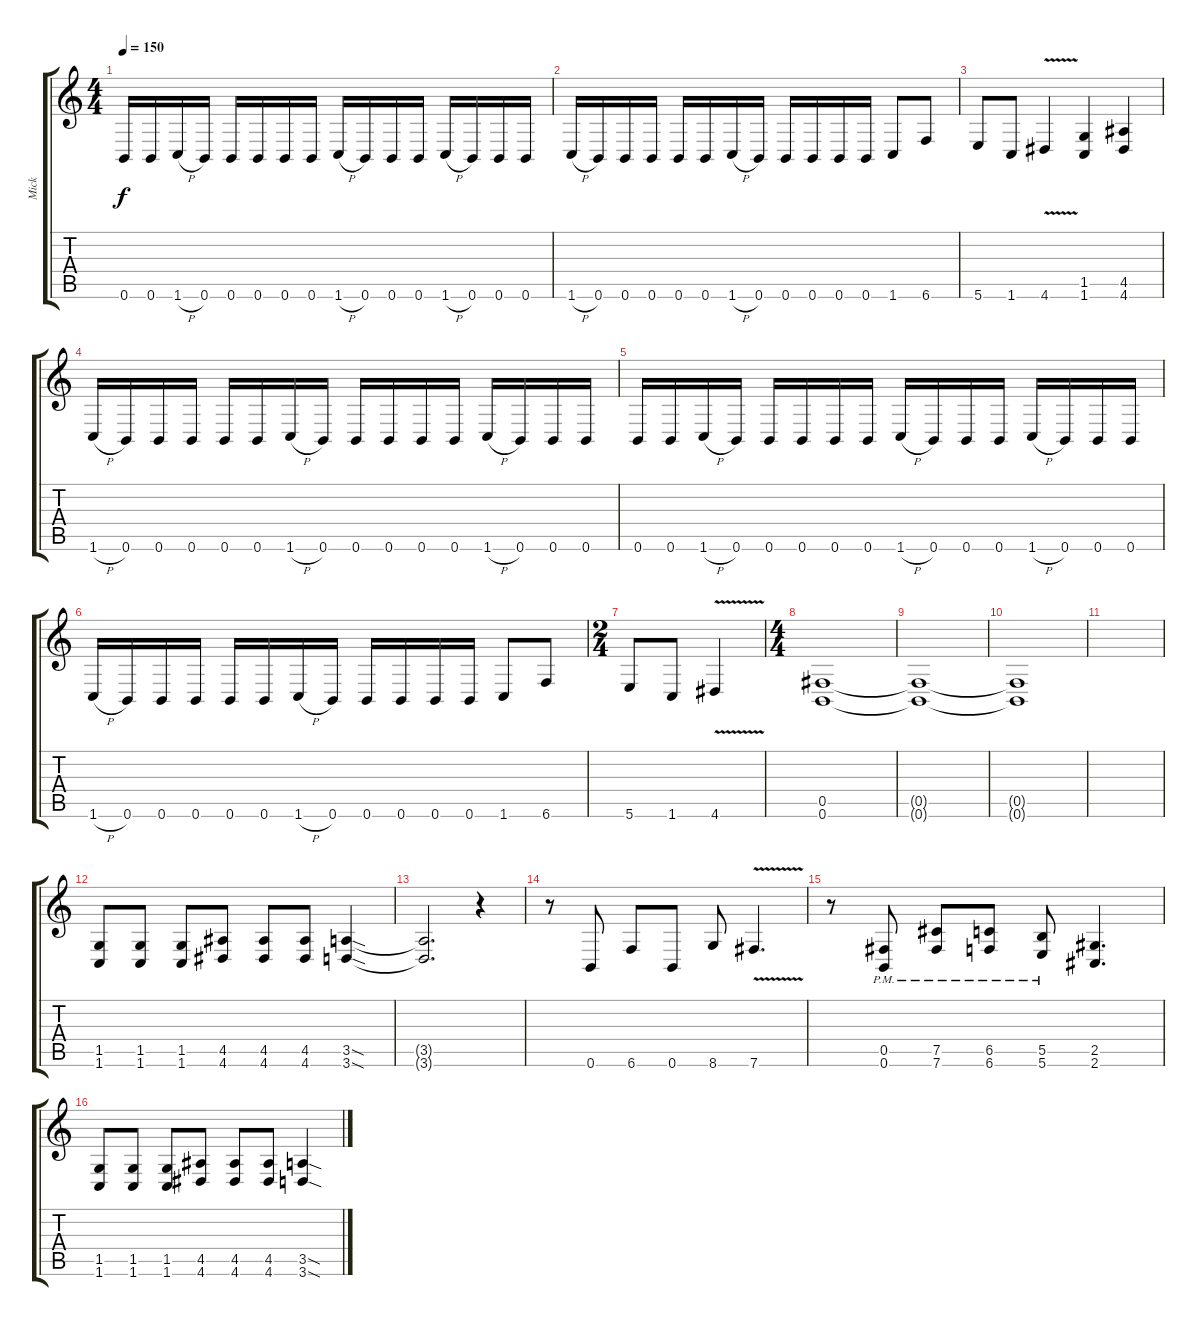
\track ("Mick" "Mick") {instrument distortionguitar}
\staff {score tabs}
\tuning (Db4 Ab3 E3 B2 Gb2 B1) {hide}
\ts (4 4)
\tempo 150
\clef g2
\ks c
0.6.16{dy f} 0.6.16 1.6{h}.16 0.6.16 0.6.16 0.6.16 0.6.16 0.6.16 1.6{h}.16 0.6.16 0.6.16 0.6.16 1.6{h}.16 0.6.16 0.6.16 0.6.16 |
1.6{h}.16 0.6.16 0.6.16 0.6.16 0.6.16 0.6.16 1.6{h}.16 0.6.16 0.6.16 0.6.16 0.6.16 0.6.16 1.6.8 6.6.8 |
5.6.8 1.6.8 4.6{v}.4 (1.5 1.6).4 (4.5 4.6).4 |
1.6{h}.16 0.6.16 0.6.16 0.6.16 0.6.16 0.6.16 1.6{h}.16 0.6.16 0.6.16 0.6.16 0.6.16 0.6.16 1.6{h}.16 0.6.16 0.6.16 0.6.16 |
0.6.16 0.6.16 1.6{h}.16 0.6.16 0.6.16 0.6.16 0.6.16 0.6.16 1.6{h}.16 0.6.16 0.6.16 0.6.16 1.6{h}.16 0.6.16 0.6.16 0.6.16 |
1.6{h}.16 0.6.16 0.6.16 0.6.16 0.6.16 0.6.16 1.6{h}.16 0.6.16 0.6.16 0.6.16 0.6.16 0.6.16 1.6.8 6.6.8 |
\ts (2 4)
5.6.8 1.6.8 4.6{v}.4 |
\ts (4 4)
(0.5 0.6).1 |
(0.5{t} 0.6{t}).1 |
(0.5{t} 0.6{t}).1 |
|
(1.5 1.6).8 (1.5 1.6).8 (1.5 1.6).8 (4.5 4.6).8 (4.5 4.6).8 (4.5 4.6).8 (3.5{sod} 3.6{sod}).4 |
(3.5{t} 3.6{t}).2{d} r.4 |
r.8 0.6.8 6.6.8 0.6.8 8.6.8 7.6{v}.4{d} |
r.8 (0.5{pm} 0.6{pm}).8 (7.5{pm} 7.6{pm}).8 (6.5{pm} 6.6{pm}).8 (5.5{pm} 5.6{pm}).8 (2.5 2.6).4{d} |
(1.5 1.6).8 (1.5 1.6).8 (1.5 1.6).8 (4.5 4.6).8 (4.5 4.6).8 (4.5 4.6).8 (3.5{sod} 3.6{sod}).4
